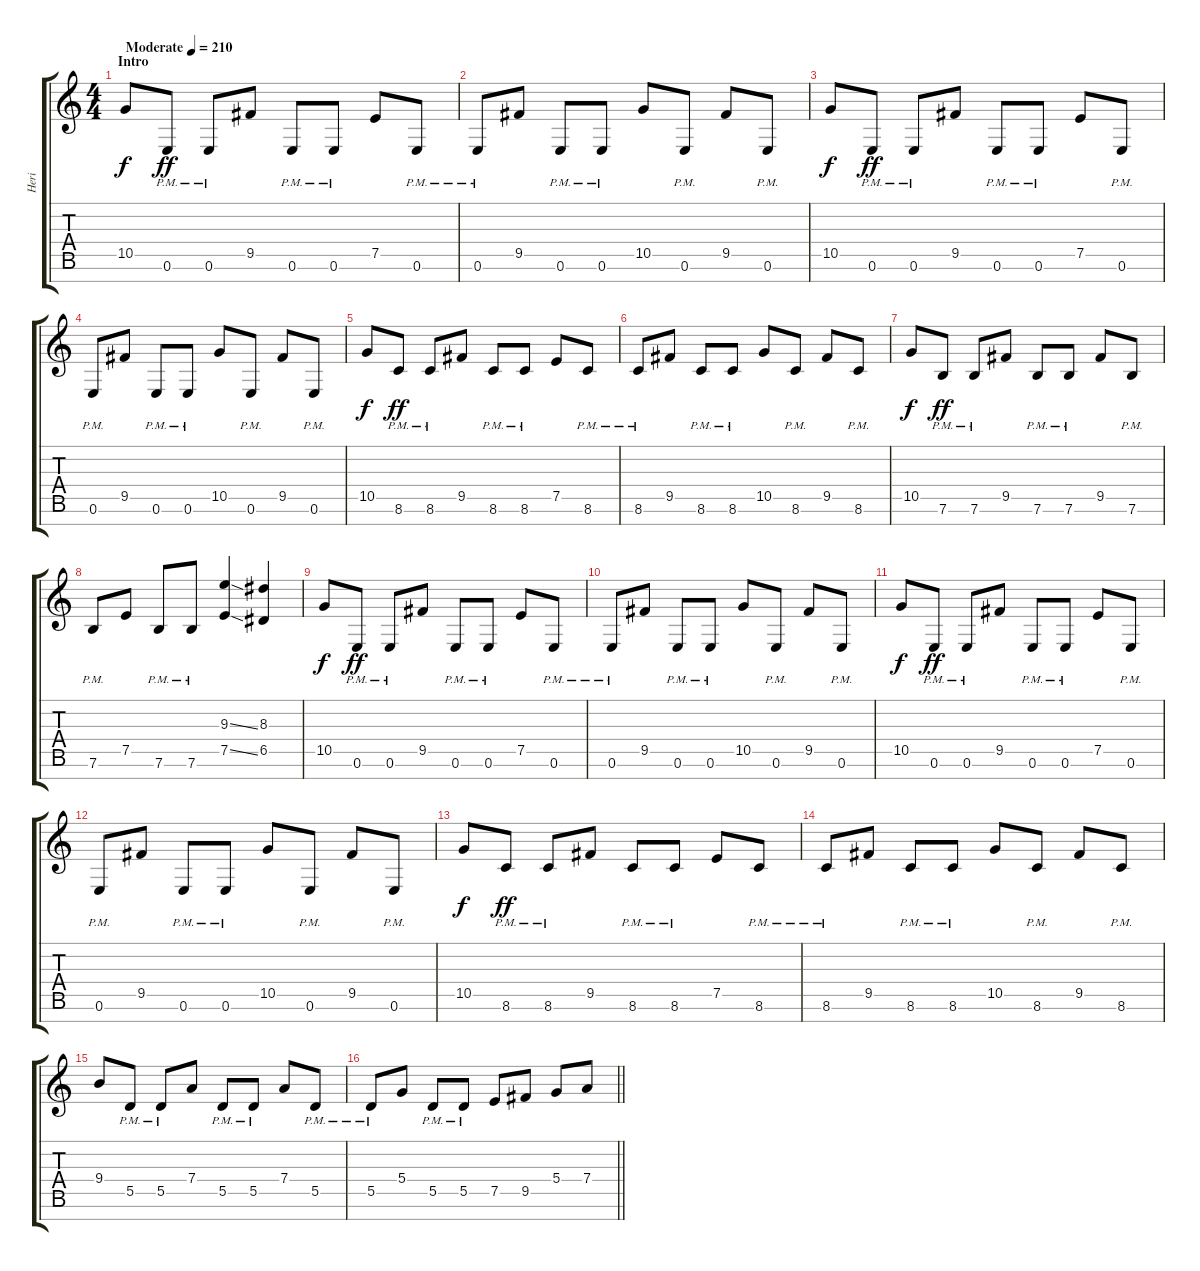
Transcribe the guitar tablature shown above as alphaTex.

\track ("Heri" "Heri") {instrument distortionguitar}
\staff {score tabs}
\tuning (E4 B3 G3 D3 A2 E2 B1) {hide}
\ts (4 4)
\section ("" "Intro")
\tempo (210 "Moderate")
\clef g2
\ks c
10.5.8{dy f instrument distortionguitar} 0.6{pm}.8{dy ff} 0.6{pm}.8{beam merge} 9.5.8 0.6{pm}.8 0.6{pm}.8 7.5.8{beam merge} 0.6{pm}.8 |
0.6{pm}.8{beam merge} 9.5.8 0.6{pm}.8 0.6{pm}.8 10.5.8 0.6{pm}.8 9.5.8{beam merge} 0.6{pm}.8 |
10.5.8{dy f} 0.6{pm}.8{dy ff} 0.6{pm}.8{beam merge} 9.5.8 0.6{pm}.8 0.6{pm}.8 7.5.8{beam merge} 0.6{pm}.8 |
0.6{pm}.8{beam merge} 9.5.8 0.6{pm}.8 0.6{pm}.8 10.5.8 0.6{pm}.8 9.5.8{beam merge} 0.6{pm}.8 |
10.5.8{dy f} 8.6{pm}.8{dy ff} 8.6{pm}.8{beam merge} 9.5.8 8.6{pm}.8 8.6{pm}.8 7.5.8{beam merge} 8.6{pm}.8 |
8.6{pm}.8{beam merge} 9.5.8 8.6{pm}.8 8.6{pm}.8 10.5.8 8.6{pm}.8 9.5.8{beam merge} 8.6{pm}.8 |
10.5.8{dy f} 7.6{pm}.8{dy ff} 7.6{pm}.8{beam merge} 9.5.8 7.6{pm}.8 7.6{pm}.8 9.5.8{beam merge} 7.6{pm}.8 |
7.6{pm}.8{beam merge} 7.5.8 7.6{pm}.8 7.6{pm}.8{beam merge} (9.3{ss} 7.5{ss}).4 (8.3 6.5).4 |
10.5.8{dy f} 0.6{pm}.8{dy ff} 0.6{pm}.8{beam merge} 9.5.8 0.6{pm}.8 0.6{pm}.8 7.5.8{beam merge} 0.6{pm}.8 |
0.6{pm}.8{beam merge} 9.5.8 0.6{pm}.8 0.6{pm}.8 10.5.8 0.6{pm}.8 9.5.8{beam merge} 0.6{pm}.8 |
10.5.8{dy f} 0.6{pm}.8{dy ff} 0.6{pm}.8{beam merge} 9.5.8 0.6{pm}.8 0.6{pm}.8 7.5.8{beam merge} 0.6{pm}.8 |
0.6{pm}.8{beam merge} 9.5.8 0.6{pm}.8 0.6{pm}.8 10.5.8 0.6{pm}.8 9.5.8{beam merge} 0.6{pm}.8 |
10.5.8{dy f} 8.6{pm}.8{dy ff} 8.6{pm}.8{beam merge} 9.5.8 8.6{pm}.8 8.6{pm}.8 7.5.8{beam merge} 8.6{pm}.8 |
8.6{pm}.8{beam merge} 9.5.8 8.6{pm}.8 8.6{pm}.8 10.5.8 8.6{pm}.8 9.5.8{beam merge} 8.6{pm}.8 |
9.4.8 5.5{pm}.8 5.5{pm}.8{beam merge} 7.4.8 5.5{pm}.8 5.5{pm}.8 7.4.8{beam merge} 5.5{pm}.8 |
\barLineRight lightlight
5.5{pm}.8{beam merge} 5.4.8 5.5{pm}.8 5.5{pm}.8 7.5.8{beam merge} 9.5.8 5.4.8 7.4.8
